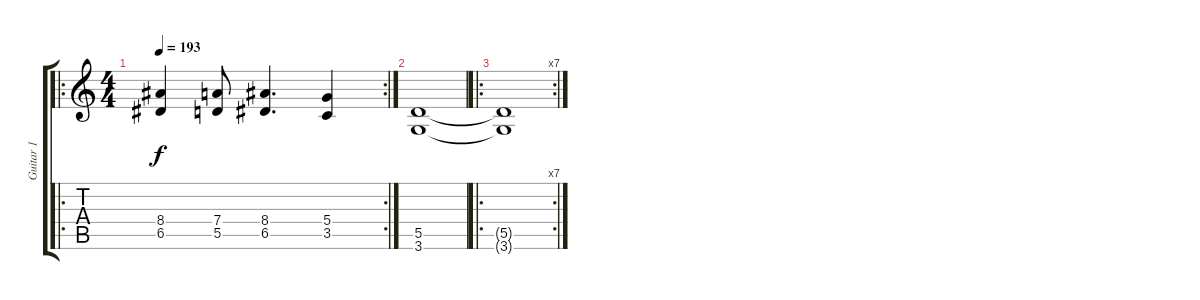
\track ("Guitar 1" "Guitar 1") {instrument distortionguitar}
\staff {score tabs}
\tuning (E4 B3 G3 D3 A2 E2) {hide}
\ro
\rc 2
\ts (4 4)
\tempo 193
\clef g2
\ks c
(8.4 6.5).4{dy f} (7.4 5.5).8 (8.4 6.5).4{d} (5.4 3.5).4 |
(5.5 3.6).1 |
\ro
\rc 7
(5.5{t} 3.6{t}).1
